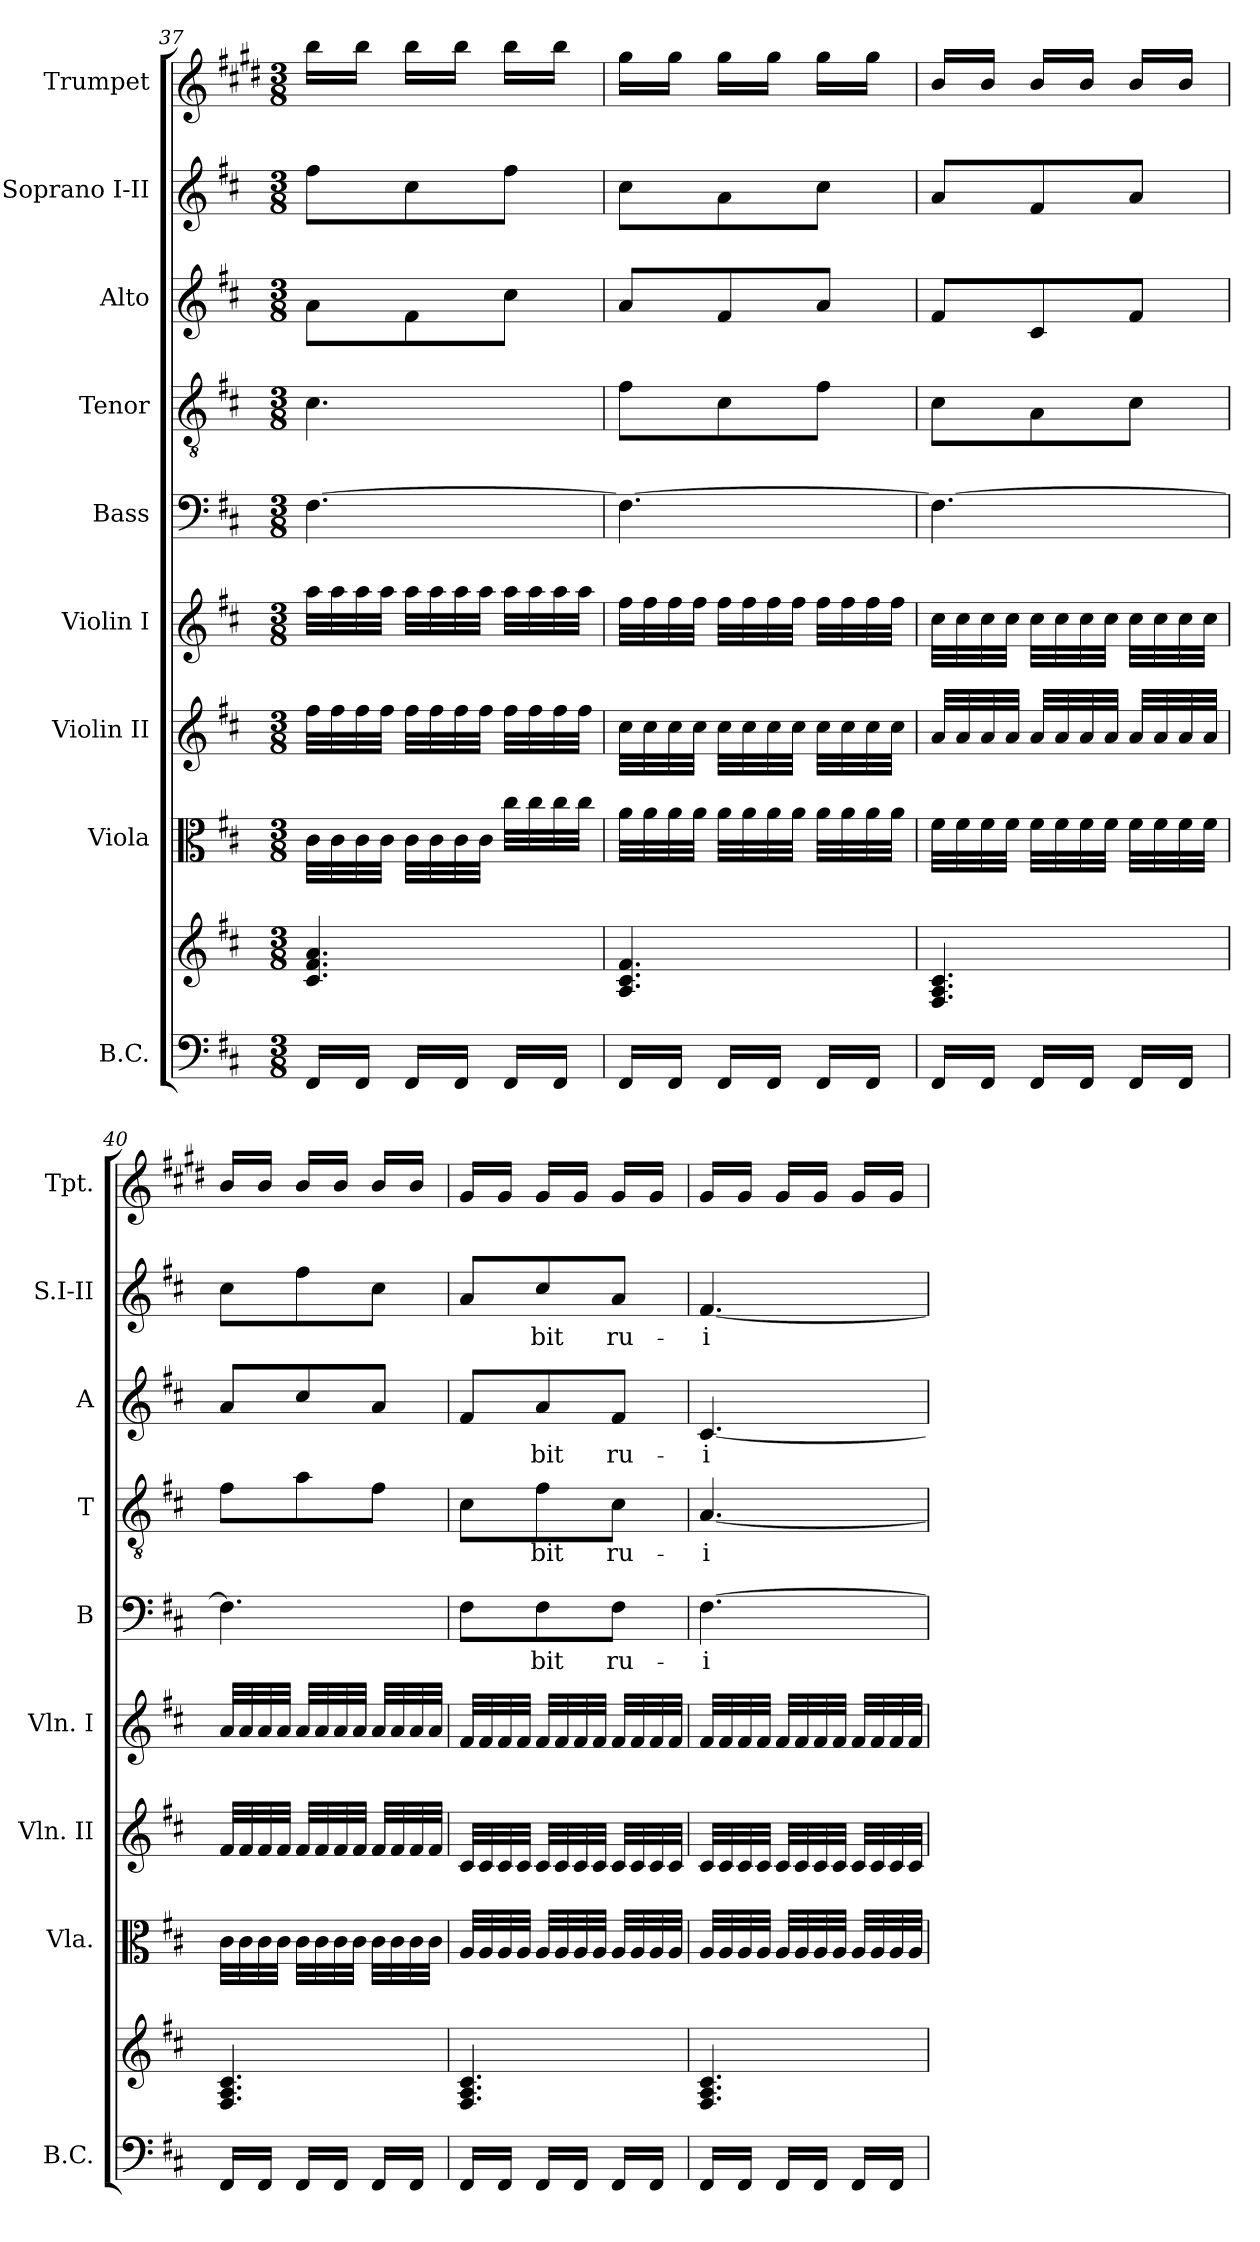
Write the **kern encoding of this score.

**kern	**kern	**kern	**kern	**kern	**kern	**text	**kern	**text	**kern	**text	**kern	**text	**kern
*part9	*part9	*part8	*part7	*part6	*part5	*part5	*part4	*part4	*part3	*part3	*part2	*part2	*part1
*staff10	*staff9	*staff8	*staff7	*staff6	*staff5	*staff5	*staff4	*staff4	*staff3	*staff3	*staff2	*staff2	*staff1
*I"B.C.	*	*I"Viola	*I"Violin II	*I"Violin I	*I"Bass	*	*I"Tenor	*	*I"Alto	*	*I"Soprano I-II	*	*I"Trumpet
*I'B.C.	*	*I'Vla.	*I'Vln. II	*I'Vln. I	*I'B	*	*I'T	*	*I'A	*	*I'S.I-II	*	*I'Tpt.
*clefF4	*clefG2	*clefC3	*clefG2	*clefG2	*clefF4	*	*clefGv2	*	*clefG2	*	*clefG2	*	*clefG2
*	*	*	*	*	*	*	*	*	*	*	*	*	*ITrd1c2
*k[f#c#]	*k[f#c#]	*k[f#c#]	*k[f#c#]	*k[f#c#]	*k[f#c#]	*	*k[f#c#]	*	*k[f#c#]	*	*k[f#c#]	*	*k[f#c#]
*D:	*D:	*D:	*D:	*D:	*D:	*	*D:	*	*D:	*	*D:	*	*D:
*M3/8	*M3/8	*M3/8	*M3/8	*M3/8	*M3/8	*	*M3/8	*	*M3/8	*	*M3/8	*	*M3/8
=37	=37	=37	=37	=37	=37	=37	=37	=37	=37	=37	=37	=37	=37
16FF#/LL	4.c#/ 4.f#/ 4.a/	32c#\LLL	32ff#\LLL	32aa\LLL	[4.F#\	.	4.c#\	.	8a\L	.	8ff#\L	.	16aa\LL
.	.	32c#\	32ff#\	32aa\	.	.	.	.	.	.	.	.	.
16FF#/JJ	.	32c#\	32ff#\	32aa\	.	.	.	.	.	.	.	.	16aa\JJ
.	.	32c#\JJJ	32ff#\JJJ	32aa\JJJ	.	.	.	.	.	.	.	.	.
16FF#/LL	.	32c#\LLL	32ff#\LLL	32aa\LLL	.	.	.	.	8f#\	.	8cc#\	.	16aa\LL
.	.	32c#\	32ff#\	32aa\	.	.	.	.	.	.	.	.	.
16FF#/JJ	.	32c#\	32ff#\	32aa\	.	.	.	.	.	.	.	.	16aa\JJ
.	.	32c#\JJJ	32ff#\JJJ	32aa\JJJ	.	.	.	.	.	.	.	.	.
16FF#/LL	.	32cc#\LLL	32ff#\LLL	32aa\LLL	.	.	.	.	8cc#\J	.	8ff#\J	.	16aa\LL
.	.	32cc#\	32ff#\	32aa\	.	.	.	.	.	.	.	.	.
16FF#/JJ	.	32cc#\	32ff#\	32aa\	.	.	.	.	.	.	.	.	16aa\JJ
.	.	32cc#\JJJ	32ff#\JJJ	32aa\JJJ	.	.	.	.	.	.	.	.	.
=38	=38	=38	=38	=38	=38	=38	=38	=38	=38	=38	=38	=38	=38
16FF#/LL	4.A/ 4.c#/ 4.f#/	32a\LLL	32cc#\LLL	32ff#\LLL	4.F#\_	.	8f#\L	.	8a/L	.	8cc#\L	.	16ff#\LL
.	.	32a\	32cc#\	32ff#\	.	.	.	.	.	.	.	.	.
16FF#/JJ	.	32a\	32cc#\	32ff#\	.	.	.	.	.	.	.	.	16ff#\JJ
.	.	32a\JJJ	32cc#\JJJ	32ff#\JJJ	.	.	.	.	.	.	.	.	.
16FF#/LL	.	32a\LLL	32cc#\LLL	32ff#\LLL	.	.	8c#\	.	8f#/	.	8a\	.	16ff#\LL
.	.	32a\	32cc#\	32ff#\	.	.	.	.	.	.	.	.	.
16FF#/JJ	.	32a\	32cc#\	32ff#\	.	.	.	.	.	.	.	.	16ff#\JJ
.	.	32a\JJJ	32cc#\JJJ	32ff#\JJJ	.	.	.	.	.	.	.	.	.
16FF#/LL	.	32a\LLL	32cc#\LLL	32ff#\LLL	.	.	8f#\J	.	8a/J	.	8cc#\J	.	16ff#\LL
.	.	32a\	32cc#\	32ff#\	.	.	.	.	.	.	.	.	.
16FF#/JJ	.	32a\	32cc#\	32ff#\	.	.	.	.	.	.	.	.	16ff#\JJ
.	.	32a\JJJ	32cc#\JJJ	32ff#\JJJ	.	.	.	.	.	.	.	.	.
=39	=39	=39	=39	=39	=39	=39	=39	=39	=39	=39	=39	=39	=39
16FF#/LL	4.F#/ 4.A/ 4.c#/	32f#\LLL	32a/LLL	32cc#\LLL	4.F#\_	.	8c#\L	.	8f#/L	.	8a/L	.	16a/LL
.	.	32f#\	32a/	32cc#\	.	.	.	.	.	.	.	.	.
16FF#/JJ	.	32f#\	32a/	32cc#\	.	.	.	.	.	.	.	.	16a/JJ
.	.	32f#\JJJ	32a/JJJ	32cc#\JJJ	.	.	.	.	.	.	.	.	.
16FF#/LL	.	32f#\LLL	32a/LLL	32cc#\LLL	.	.	8A\	.	8c#/	.	8f#/	.	16a/LL
.	.	32f#\	32a/	32cc#\	.	.	.	.	.	.	.	.	.
16FF#/JJ	.	32f#\	32a/	32cc#\	.	.	.	.	.	.	.	.	16a/JJ
.	.	32f#\JJJ	32a/JJJ	32cc#\JJJ	.	.	.	.	.	.	.	.	.
16FF#/LL	.	32f#\LLL	32a/LLL	32cc#\LLL	.	.	8c#\J	.	8f#/J	.	8a/J	.	16a/LL
.	.	32f#\	32a/	32cc#\	.	.	.	.	.	.	.	.	.
16FF#/JJ	.	32f#\	32a/	32cc#\	.	.	.	.	.	.	.	.	16a/JJ
.	.	32f#\JJJ	32a/JJJ	32cc#\JJJ	.	.	.	.	.	.	.	.	.
!!LO:PB:g=z
=40	=40	=40	=40	=40	=40	=40	=40	=40	=40	=40	=40	=40	=40
16FF#/LL	4.F#/ 4.A/ 4.c#/	32c#\LLL	32f#/LLL	32a/LLL	4.F#\]	.	8f#\L	.	8a/L	.	8cc#\L	.	16a/LL
.	.	32c#\	32f#/	32a/	.	.	.	.	.	.	.	.	.
16FF#/JJ	.	32c#\	32f#/	32a/	.	.	.	.	.	.	.	.	16a/JJ
.	.	32c#\JJJ	32f#/JJJ	32a/JJJ	.	.	.	.	.	.	.	.	.
16FF#/LL	.	32c#\LLL	32f#/LLL	32a/LLL	.	.	8a\	.	8cc#/	.	8ff#\	.	16a/LL
.	.	32c#\	32f#/	32a/	.	.	.	.	.	.	.	.	.
16FF#/JJ	.	32c#\	32f#/	32a/	.	.	.	.	.	.	.	.	16a/JJ
.	.	32c#\JJJ	32f#/JJJ	32a/JJJ	.	.	.	.	.	.	.	.	.
16FF#/LL	.	32c#\LLL	32f#/LLL	32a/LLL	.	.	8f#\J	.	8a/J	.	8cc#\J	.	16a/LL
.	.	32c#\	32f#/	32a/	.	.	.	.	.	.	.	.	.
16FF#/JJ	.	32c#\	32f#/	32a/	.	.	.	.	.	.	.	.	16a/JJ
.	.	32c#\JJJ	32f#/JJJ	32a/JJJ	.	.	.	.	.	.	.	.	.
=41	=41	=41	=41	=41	=41	=41	=41	=41	=41	=41	=41	=41	=41
16FF#/LL	4.F#/ 4.A/ 4.c#/	32A/LLL	32c#/LLL	32f#/LLL	8F#\L	.	8c#\L	.	8f#/L	.	8a/L	.	16f#/LL
.	.	32A/	32c#/	32f#/	.	.	.	.	.	.	.	.	.
16FF#/JJ	.	32A/	32c#/	32f#/	.	.	.	.	.	.	.	.	16f#/JJ
.	.	32A/JJJ	32c#/JJJ	32f#/JJJ	.	.	.	.	.	.	.	.	.
!	!	!	!	!	!	!LO:LY:b	!	!LO:LY:b	!	!LO:LY:b	!	!LO:LY:b	!
16FF#/LL	.	32A/LLL	32c#/LLL	32f#/LLL	8F#\	-bit	8f#\	-bit	8a/	-bit	8cc#/	-bit	16f#/LL
.	.	32A/	32c#/	32f#/	.	.	.	.	.	.	.	.	.
16FF#/JJ	.	32A/	32c#/	32f#/	.	.	.	.	.	.	.	.	16f#/JJ
.	.	32A/JJJ	32c#/JJJ	32f#/JJJ	.	.	.	.	.	.	.	.	.
!	!	!	!	!	!	!LO:LY:b	!	!LO:LY:b	!	!LO:LY:b	!	!LO:LY:b	!
16FF#/LL	.	32A/LLL	32c#/LLL	32f#/LLL	8F#\J	ru-	8c#\J	ru-	8f#/J	ru-	8a/J	ru-	16f#/LL
.	.	32A/	32c#/	32f#/	.	.	.	.	.	.	.	.	.
16FF#/JJ	.	32A/	32c#/	32f#/	.	.	.	.	.	.	.	.	16f#/JJ
.	.	32A/JJJ	32c#/JJJ	32f#/JJJ	.	.	.	.	.	.	.	.	.
=42	=42	=42	=42	=42	=42	=42	=42	=42	=42	=42	=42	=42	=42
!	!	!	!	!	!	!LO:LY:b	!	!LO:LY:b	!	!LO:LY:b	!	!LO:LY:b	!
16FF#/LL	4.F#/ 4.A/ 4.c#/	32A/LLL	32c#/LLL	32f#/LLL	[4.F#\	-i-	[4.A/	-i-	[4.c#/	-i-	[4.f#/	-i-	16f#/LL
.	.	32A/	32c#/	32f#/	.	.	.	.	.	.	.	.	.
16FF#/JJ	.	32A/	32c#/	32f#/	.	.	.	.	.	.	.	.	16f#/JJ
.	.	32A/JJJ	32c#/JJJ	32f#/JJJ	.	.	.	.	.	.	.	.	.
16FF#/LL	.	32A/LLL	32c#/LLL	32f#/LLL	.	.	.	.	.	.	.	.	16f#/LL
.	.	32A/	32c#/	32f#/	.	.	.	.	.	.	.	.	.
16FF#/JJ	.	32A/	32c#/	32f#/	.	.	.	.	.	.	.	.	16f#/JJ
.	.	32A/JJJ	32c#/JJJ	32f#/JJJ	.	.	.	.	.	.	.	.	.
16FF#/LL	.	32A/LLL	32c#/LLL	32f#/LLL	.	.	.	.	.	.	.	.	16f#/LL
.	.	32A/	32c#/	32f#/	.	.	.	.	.	.	.	.	.
16FF#/JJ	.	32A/	32c#/	32f#/	.	.	.	.	.	.	.	.	16f#/JJ
.	.	32A/JJJ	32c#/JJJ	32f#/JJJ	.	.	.	.	.	.	.	.	.
=	=	=	=	=	=	=	=	=	=	=	=	=	=
*-	*-	*-	*-	*-	*-	*-	*-	*-	*-	*-	*-	*-	*-
